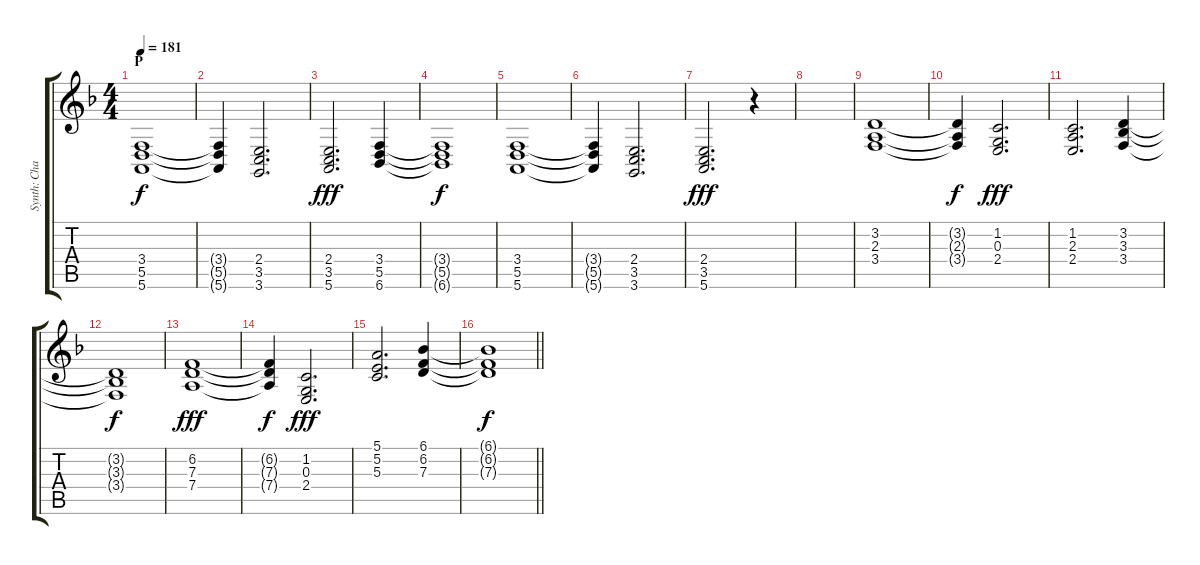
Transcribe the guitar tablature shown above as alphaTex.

\track ("Synth: Charlie" "Synth: Cha") {instrument stringensemble1}
\staff {score tabs}
\tuning (E4 B3 G3 D3 A2 E2) {hide}
\ts (4 4)
\section ("" "P")
\tempo 181
\clef g2
\ks f
(3.4 5.5 5.6).1{dy f} |
(3.4{t} 5.5{t} 5.6{t}).4 (2.4 3.5 3.6).2{d} |
(2.4 3.5 5.6).2{d dy fff} (3.4 5.5 6.6).4 |
(3.4{t} 5.5{t} 6.6{t}).1{dy f} |
(3.4 5.5 5.6).1 |
(3.4{t} 5.5{t} 5.6{t}).4 (2.4 3.5 3.6).2{d} |
(2.4 3.5 5.6).2{d dy fff} r.4 |
|
(3.2 2.3 3.4).1 |
(3.2{t} 2.3{t} 3.4{t}).4{dy f} (1.2 0.3 2.4).2{d dy fff} |
(1.2 2.3 2.4).2{d} (3.2 3.3 3.4).4 |
(3.2{t} 3.3{t} 3.4{t}).1{dy f} |
(6.2 7.3 7.4).1{dy fff} |
(6.2{t} 7.3{t} 7.4{t}).4{dy f} (1.2 0.3 2.4).2{d dy fff} |
(5.1 5.2 5.3).2{d} (6.1 6.2 7.3).4 |
\barLineRight lightlight
(6.1{t} 6.2{t} 7.3{t}).1{dy f}
